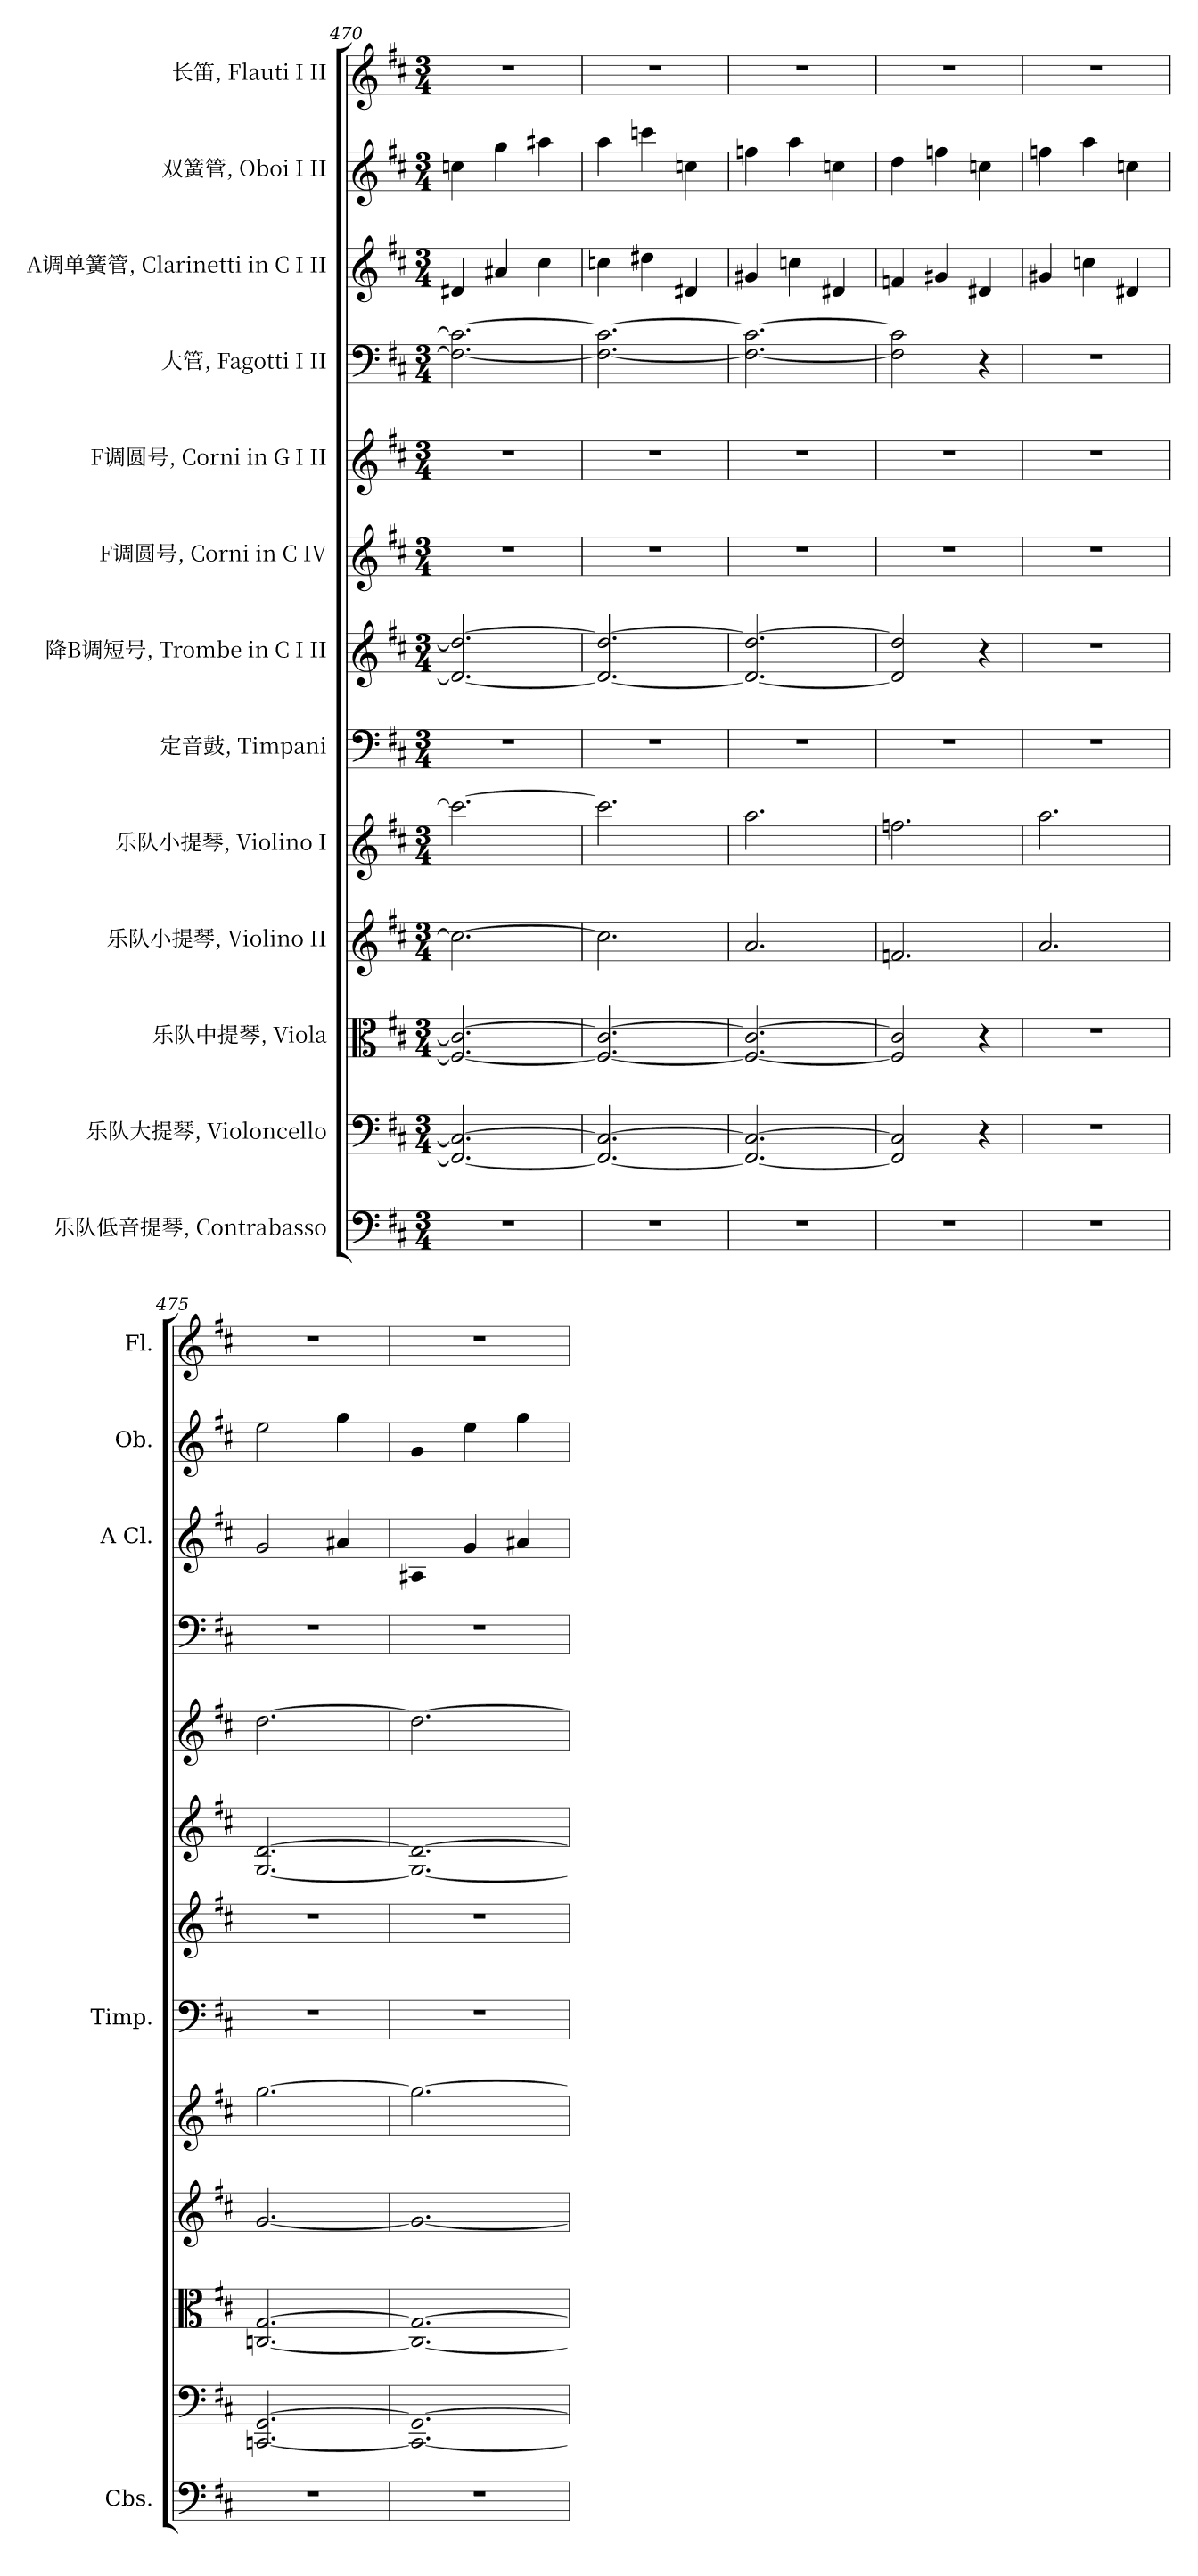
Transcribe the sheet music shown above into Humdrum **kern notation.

**kern	**kern	**kern	**kern	**kern	**kern	**kern	**kern	**kern	**kern	**kern	**kern	**kern
*part13	*part12	*part11	*part10	*part9	*part8	*part7	*part6	*part5	*part4	*part3	*part2	*part1
*staff13	*staff12	*staff11	*staff10	*staff9	*staff8	*staff7	*staff6	*staff5	*staff4	*staff3	*staff2	*staff1
*I"乐队低音提琴, Contrabasso	*I"乐队大提琴, Violoncello	*I"乐队中提琴, Viola	*I"乐队小提琴, Violino II	*I"乐队小提琴, Violino I	*I"定音鼓, Timpani	*I"降B调短号, Trombe in C I II	*I"F调圆号, Corni in C IV	*I"F调圆号, Corni in G I II	*I"大管, Fagotti I II	*I"A调单簧管, Clarinetti in C I II	*I"双簧管, Oboi I II	*I"长笛, Flauti I II
*I'Cbs.	*	*	*	*	*I'Timp.	*	*	*	*	*I'A Cl.	*I'Ob.	*I'Fl.
*clefF4	*clefF4	*clefC3	*clefG2	*clefG2	*clefF4	*clefG2	*clefG2	*clefG2	*clefF4	*clefG2	*clefG2	*clefG2
*ITrd7c12	*	*	*	*	*	*ITrd1c2	*ITrd4c7	*ITrd4c7	*	*ITrd2c3	*	*
*k[f#c#]	*k[f#c#]	*k[f#c#]	*k[f#c#]	*k[f#c#]	*k[f#c#]	*k[]	*k[f#]	*k[f#]	*k[f#c#]	*k[f#c#g#d#a#]	*k[f#c#]	*k[f#c#]
*M3/4	*M3/4	*M3/4	*M3/4	*M3/4	*M3/4	*M3/4	*M3/4	*M3/4	*M3/4	*M3/4	*M3/4	*M3/4
*MM328	*MM328	*MM328	*MM328	*MM328	*MM328	*MM328	*MM328	*MM328	*MM328	*MM328	*MM328	*MM328
=470	=470	=470	=470	=470	=470	=470	=470	=470	=470	=470	=470	=470
2.r	2.FF/_ 2.C/_	2.F/_ 2.c/_	2.cc\_	2.ccc\_	2.r	2.c/_ 2.cc/_	2.r	2.r	2.F\_ 2.c\_	4B#X/	4ccn\	2.r
.	.	.	.	.	.	.	.	.	.	4f##X/	4gg\	.
.	.	.	.	.	.	.	.	.	.	4a#\	4aa#X\	.
!!LO:PB:g=z
=471	=471	=471	=471	=471	=471	=471	=471	=471	=471	=471	=471	=471
*	*	*	*	*	*	*	*	*	*	*	*	*MM328
2.r	2.FF/_ 2.C/_	2.F/_ 2.c/_	2.cc\]	2.ccc\]	2.r	2.c/_ 2.cc/_	2.r	2.r	2.F\_ 2.c\_	4an\	4aa\	2.r
.	.	.	.	.	.	.	.	.	.	4b#X\	4cccn\	.
.	.	.	.	.	.	.	.	.	.	4B#X/	4ccn\	.
=472	=472	=472	=472	=472	=472	=472	=472	=472	=472	=472	=472	=472
*	*	*	*	*	*	*	*	*	*	*	*	*MM328
2.r	2.FF/_ 2.C/_	2.F/_ 2.c/_	2.a/	2.aa\	2.r	2.c/_ 2.cc/_	2.r	2.r	2.F\_ 2.c\_	4e#X/	4ffn\	2.r
.	.	.	.	.	.	.	.	.	.	4an\	4aa\	.
.	.	.	.	.	.	.	.	.	.	4B#X/	4ccn\	.
=473	=473	=473	=473	=473	=473	=473	=473	=473	=473	=473	=473	=473
*	*	*	*	*	*	*	*	*	*	*	*	*MM328
2.r	2FF/] 2C/]	2F/] 2c/]	2.fn/	2.ffn\	2.r	2c/] 2cc/]	2.r	2.r	2F\] 2c\]	4dn/	4dd\	2.r
.	.	.	.	.	.	.	.	.	.	4e#X/	4ffn\	.
.	4r	4r	.	.	.	4r	.	.	4r	4B#X/	4ccn\	.
=474	=474	=474	=474	=474	=474	=474	=474	=474	=474	=474	=474	=474
*	*	*	*	*	*	*	*	*	*	*	*	*MM328
2.r	2.r	2.r	2.a/	2.aa\	2.r	2.r	2.r	2.r	2.r	4e#X/	4ffn\	2.r
.	.	.	.	.	.	.	.	.	.	4an\	4aa\	.
.	.	.	.	.	.	.	.	.	.	4B#X/	4ccn\	.
=475	=475	=475	=475	=475	=475	=475	=475	=475	=475	=475	=475	=475
*	*	*	*	*	*	*	*	*	*	*	*	*MM328
2.r	[2.CCn/ [2.GG/	[2.Cn/ [2.G/	[2.g/	[2.gg\	2.r	2.r	[2.C/ [2.G/	[2.g\	2.r	2e/	2ee\	2.r
.	.	.	.	.	.	.	.	.	.	4f##X/	4gg\	.
=476	=476	=476	=476	=476	=476	=476	=476	=476	=476	=476	=476	=476
*	*	*	*	*	*	*	*	*	*	*	*	*MM328
2.r	2.CC/_ 2.GG/_	2.C/_ 2.G/_	2.g/_	2.gg\_	2.r	2.r	2.C/_ 2.G/_	2.g\_	2.r	4F##X/	4g/	2.r
.	.	.	.	.	.	.	.	.	.	4e/	4ee\	.
.	.	.	.	.	.	.	.	.	.	4f##X/	4gg\	.
=	=	=	=	=	=	=	=	=	=	=	=	=
*-	*-	*-	*-	*-	*-	*-	*-	*-	*-	*-	*-	*-
